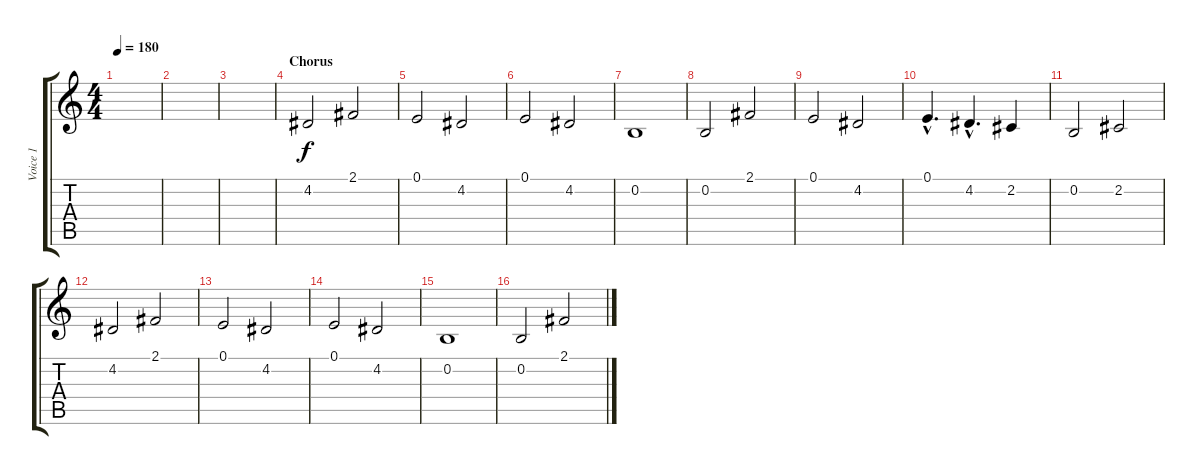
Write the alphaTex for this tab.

\track ("Voice 1" "Voice 1") {instrument lead8bassandlead}
\staff {score tabs}
\tuning (E4 B3 G3 D3 A2 E2) {hide}
\ts (4 4)
\tempo 180
\clef g2
\ks c
|
|
|
\section ("" "Chorus")
4.2.2 2.1.2 |
0.1.2 4.2.2 |
0.1.2 4.2.2 |
0.2.1 |
0.2.2 2.1.2 |
0.1.2 4.2.2 |
0.1{hac}.4{d} 4.2{hac}.4{d} 2.2.4 |
0.2.2 2.2.2 |
4.2.2 2.1.2 |
0.1.2 4.2.2 |
0.1.2 4.2.2 |
0.2.1 |
0.2.2 2.1.2
